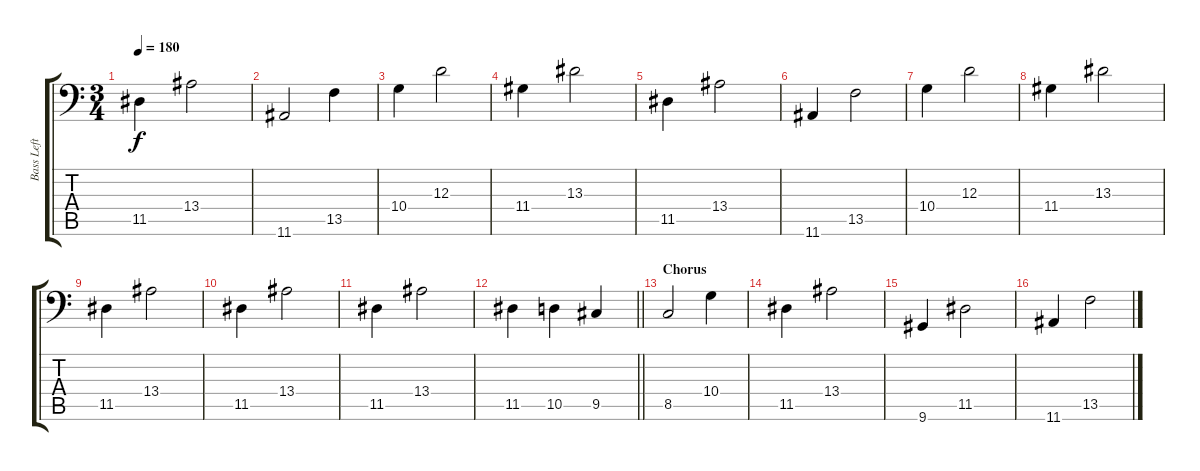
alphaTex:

\track ("Bass Left" "Bass Left") {instrument electricbassfinger}
\staff {score tabs}
\tuning (C3 G2 D2 A1 E1 B0) {hide}
\ts (3 4)
\tempo 180
\clef f4
\ks c
11.5.4{dy f} 13.4.2 |
11.6.2 13.5.4 |
10.4.4 12.3.2 |
11.4.4 13.3.2 |
11.5.4 13.4.2 |
11.6.4 13.5.2 |
10.4.4 12.3.2 |
11.4.4 13.3.2 |
11.5.4 13.4.2 |
11.5.4 13.4.2 |
11.5.4 13.4.2 |
\barLineRight lightlight
11.5.4 10.5.4 9.5.4 |
\section ("" "Chorus")
8.5.2 10.4.4 |
11.5.4 13.4.2 |
9.6.4 11.5.2 |
11.6.4 13.5.2
